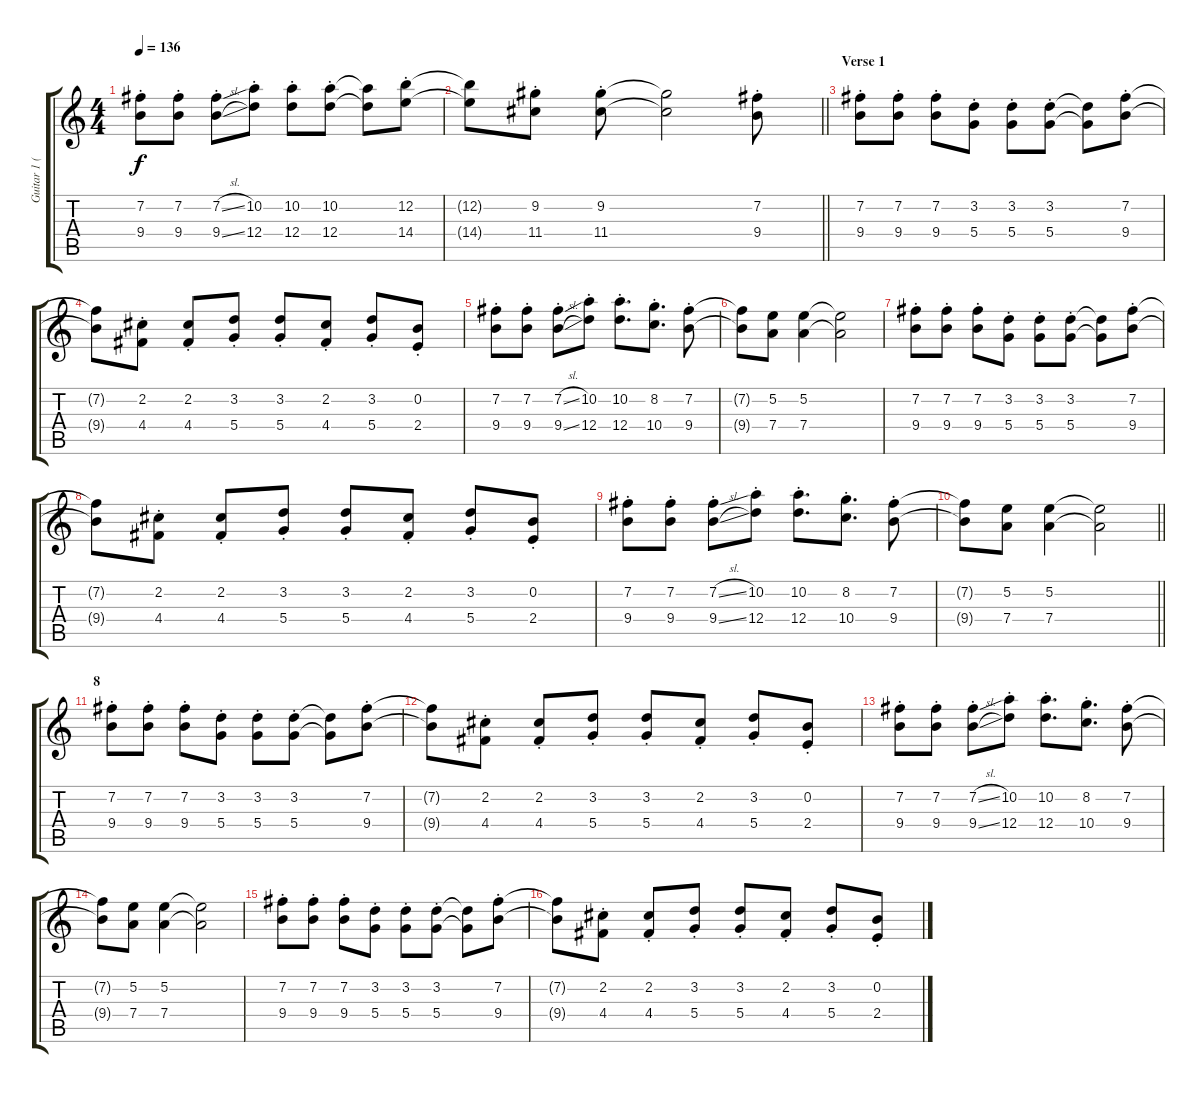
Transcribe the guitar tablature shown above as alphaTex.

\track ("Guitar 1 (You)" "Guitar 1 (") {instrument overdrivenguitar}
\staff {score tabs}
\tuning (E4 B3 G3 D3 A2 E2) {hide}
\ts (4 4)
\tempo 136
\clef g2
\ks c
(7.2{st} 9.4{st}).8{dy f} (7.2{st} 9.4{st}).8 (7.2{sl st} 9.4{sl st}).8 (10.2{st} 12.4{st}).8 (10.2{st} 12.4{st}).8 (10.2{st} 12.4{st}).8 (10.2{t} 12.4{t}).8 (12.2{st} 14.4{st}).8 |
\barLineRight lightlight
(12.2{t} 14.4{t}).8 (9.2{st} 11.4{st}).8 (9.2{st} 11.4{st}).8 (9.2{t} 11.4{t}).2 (7.2{st} 9.4{st}).8 |
\section ("" "Verse 1")
(7.2{st} 9.4{st}).8 (7.2{st} 9.4{st}).8 (7.2{st} 9.4{st}).8 (3.2{st} 5.4{st}).8 (3.2{st} 5.4{st}).8 (3.2{st} 5.4{st}).8 (3.2{t} 5.4{t}).8 (7.2{st} 9.4{st}).8 |
(7.2{t} 9.4{t}).8 (2.2{st} 4.4{st}).8 (2.2{st} 4.4{st}).8 (3.2{st} 5.4{st}).8 (3.2{st} 5.4{st}).8 (2.2{st} 4.4{st}).8 (3.2{st} 5.4{st}).8 (0.2{st} 2.4{st}).8 |
(7.2{st} 9.4{st}).8 (7.2{st} 9.4{st}).8 (7.2{sl st} 9.4{sl st}).8 (10.2{st} 12.4{st}).8 (10.2{st} 12.4{st}).8{d} (8.2{st} 10.4{st}).8{d} (7.2{st} 9.4{st}).8 |
(7.2{t} 9.4{t}).8 (5.2 7.4).8 (5.2 7.4).4 (5.2{t} 7.4{t}).2 |
(7.2{st} 9.4{st}).8 (7.2{st} 9.4{st}).8 (7.2{st} 9.4{st}).8 (3.2{st} 5.4{st}).8 (3.2{st} 5.4{st}).8 (3.2{st} 5.4{st}).8 (3.2{t} 5.4{t}).8 (7.2{st} 9.4{st}).8 |
(7.2{t} 9.4{t}).8 (2.2{st} 4.4{st}).8 (2.2{st} 4.4{st}).8 (3.2{st} 5.4{st}).8 (3.2{st} 5.4{st}).8 (2.2{st} 4.4{st}).8 (3.2{st} 5.4{st}).8 (0.2{st} 2.4{st}).8 |
(7.2{st} 9.4{st}).8 (7.2{st} 9.4{st}).8 (7.2{sl st} 9.4{sl st}).8 (10.2{st} 12.4{st}).8 (10.2{st} 12.4{st}).8{d} (8.2{st} 10.4{st}).8{d} (7.2{st} 9.4{st}).8 |
\barLineRight lightlight
(7.2{t} 9.4{t}).8 (5.2 7.4).8 (5.2 7.4).4 (5.2{t} 7.4{t}).2 |
\section ("" "8")
(7.2{st} 9.4{st}).8 (7.2{st} 9.4{st}).8 (7.2{st} 9.4{st}).8 (3.2{st} 5.4{st}).8 (3.2{st} 5.4{st}).8 (3.2{st} 5.4{st}).8 (3.2{t} 5.4{t}).8 (7.2{st} 9.4{st}).8 |
(7.2{t} 9.4{t}).8 (2.2{st} 4.4{st}).8 (2.2{st} 4.4{st}).8 (3.2{st} 5.4{st}).8 (3.2{st} 5.4{st}).8 (2.2{st} 4.4{st}).8 (3.2{st} 5.4{st}).8 (0.2{st} 2.4{st}).8 |
(7.2{st} 9.4{st}).8 (7.2{st} 9.4{st}).8 (7.2{sl st} 9.4{sl st}).8 (10.2{st} 12.4{st}).8 (10.2{st} 12.4{st}).8{d} (8.2{st} 10.4{st}).8{d} (7.2{st} 9.4{st}).8 |
(7.2{t} 9.4{t}).8 (5.2 7.4).8 (5.2 7.4).4 (5.2{t} 7.4{t}).2 |
(7.2{st} 9.4{st}).8 (7.2{st} 9.4{st}).8 (7.2{st} 9.4{st}).8 (3.2{st} 5.4{st}).8 (3.2{st} 5.4{st}).8 (3.2{st} 5.4{st}).8 (3.2{t} 5.4{t}).8 (7.2{st} 9.4{st}).8 |
(7.2{t} 9.4{t}).8 (2.2{st} 4.4{st}).8 (2.2{st} 4.4{st}).8 (3.2{st} 5.4{st}).8 (3.2{st} 5.4{st}).8 (2.2{st} 4.4{st}).8 (3.2{st} 5.4{st}).8 (0.2{st} 2.4{st}).8
